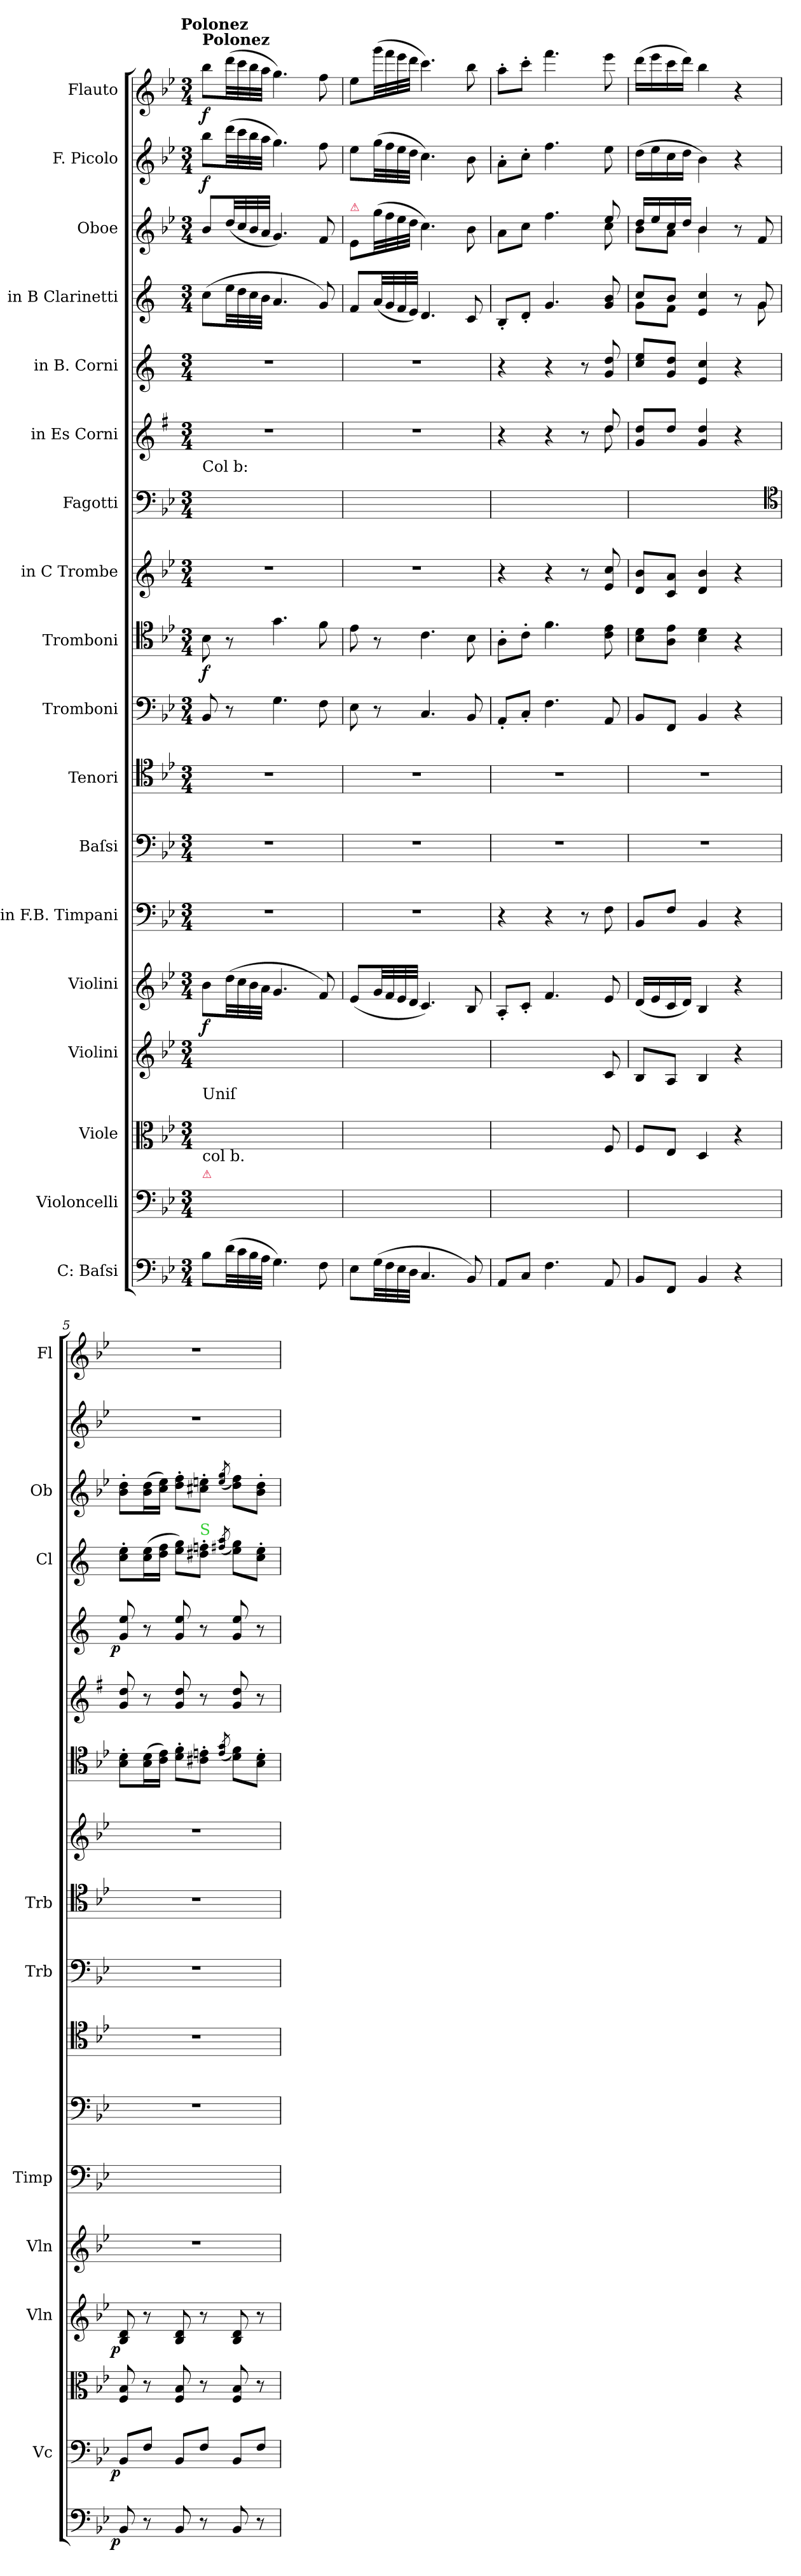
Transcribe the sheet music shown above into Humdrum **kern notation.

**kern	**dynam	**kern	**dynam	**kern	**kern	**dynam	**kern	**dynam	**kern	**kern	**kern	**kern	**kern	**dynam	**kern	**kern	**kern	**kern	**dynam	**kern	**kern	**kern	**dynam	**kern	**dynam
*part18	*part18	*part17	*part17	*part16	*part15	*part15	*part14	*part14	*part13	*part12	*part11	*part10	*part9	*part9	*part8	*part7	*part6	*part5	*part5	*part4	*part3	*part2	*part2	*part1	*part1
*staff18	*staff18	*staff17	*staff17	*staff16	*staff15	*staff15	*staff14	*staff14	*staff13	*staff12	*staff11	*staff10	*staff9	*staff9	*staff8	*staff7	*staff6	*staff5	*staff5	*staff4	*staff3	*staff2	*staff2	*staff1	*staff1
*I"C: Baſsi	*	*I"Violoncelli	*	*I"Viole	*I"Violini	*	*I"Violini	*	*I"in F.B. Timpani	*I"Baſsi	*I"Tenori	*I"Tromboni	*I"Tromboni	*	*I"in C Trombe	*I"Fagotti	*I"in Es Corni	*I"in B. Corni	*	*I"in B Clarinetti	*I"Oboe	*I"F. Picolo	*	*I"Flauto	*
*	*	*I'Vc	*	*	*I'Vln	*	*I'Vln	*	*I'Timp	*	*	*I'Trb	*I'Trb	*	*	*	*	*	*	*I'Cl	*I'Ob	*	*	*I'Fl	*
*clefF4	*	*clefF4	*	*clefC3	*clefG2	*	*clefG2	*	*clefF4	*clefF4	*clefC4	*clefF4	*clefC4	*	*clefG2	*clefF4	*clefG2	*clefG2	*	*clefG2	*clefG2	*clefG2	*	*clefG2	*
*	*	*	*	*	*	*	*	*	*	*	*	*	*	*	*	*	*ITrd-2c-3	*ITrd1c2	*	*ITrd1c2	*	*	*	*	*
*k[b-e-]	*	*k[b-e-]	*	*k[b-e-]	*k[b-e-]	*	*k[b-e-]	*	*k[b-e-]	*k[b-e-]	*k[b-e-]	*k[b-e-]	*k[b-e-]	*	*k[b-e-]	*k[b-e-]	*k[b-e-]	*k[b-e-]	*	*k[b-e-]	*k[b-e-]	*k[b-e-]	*	*k[b-e-]	*
*B-:	*	*B-:	*	*B-:	*B-:	*	*B-:	*	*B-:	*B-:	*B-:	*B-:	*B-:	*	*B-:	*B-:	*B-:	*	*	*	*B-:	*B-:	*	*B-:	*
!!LO:TX:omd:t=Polonez
*M3/4	*	*M3/4	*	*M3/4	*M3/4	*	*M3/4	*	*M3/4	*M3/4	*M3/4	*M3/4	*M3/4	*	*M3/4	*M3/4	*M3/4	*M3/4	*	*M3/4	*M3/4	*M3/4	*	*M3/4	*
=1	=1	=1	=1	=1	=1	=1	=1	=1	=1	=1	=1	=1	=1	=1	=1	=1	=1	=1	=1	=1	=1	=1	=1	=1	=1
!	!	!	!	!	!	!	!	!	!	!	!	!	!	!	!	!	!	!	!	!	!	!	!	!LO:TX:a:B:t=Polonez	!
!	!	!	!	!	!	!	!	!	!	!	!	!	!	!	!	!LO:TX:a:t=Col b&colon;	!	!	!	!	!	!	!	!	!
!	!	!	!	!	!LO:TX:b:t=Uniſ	!	!	!	!	!	!	!	!	!	!	!	!	!	!	!	!	!	!	!	!
!	!	!	!	!LO:TX:b:t=col b.	!	!	!	!	!	!	!	!	!	!	!	!	!	!	!	!	!	!	!	!	!
!	!	!LO:TX:a:color=crimson:t=⚠	!	!	!	!	!	!	!	!	!	!	!	!	!	!	!	!	!	!	!	!	!	!	!
8B-\L	.	8B-\Lyy	.	8B-/Lyy	8b-\Lyy	.	8b-\L	f	2.r	2.r	2.r	8BB-/	8B-\	f	2.r	8B-\Lyy	2.r	2.r	.	(>8b-\L	8b-/L	8bb-\L	f	8bb-\L	f
(32d\LL	.	32d\LLyy	.	32d/LLyy	32dd\LLyy	.	(>32dd\LL	.	.	.	.	8r	8r	.	.	32d\LLyy	.	.	.	32dd\LL	(32dd/LL	(32ddd\LL	.	(32ddd\LL	.
32c\	.	32c\yy	.	32c/yy	32cc\yy	.	32cc\	.	.	.	.	.	.	.	.	32c\yy	.	.	.	32cc\	32cc/	32ccc\	.	32ccc\	.
32B-\	.	32B-\yy	.	32B-/yy	32b-\yy	.	32b-\	.	.	.	.	.	.	.	.	32B-\yy	.	.	.	32b-\	32b-/	32bb-\	.	32bb-\	.
32A\JJJ	.	32A\JJJyy	.	32A/JJJyy	32a\JJJyy	.	32a\JJJ	.	.	.	.	.	.	.	.	32A\JJJyy	.	.	.	32a\JJJ	32a/JJJ	32aa\JJJ	.	32aa\JJJ	.
4.G\)	.	4.G\yy	.	4.G/yy	4.g/yy	.	4.g/	.	.	.	.	4.G\	4.g\	.	.	4.G\yy	.	.	.	4.g/	4.g/)	4.gg\)	.	4.gg\)	.
8F\	.	8F\yy	.	8F/yy	8f/yy	.	8f/)	.	.	.	.	8F\	8f\	.	.	8F\yy	.	.	.	8f/)	8f/	8ff\	.	8ff\	.
=2	=2	=2	=2	=2	=2	=2	=2	=2	=2	=2	=2	=2	=2	=2	=2	=2	=2	=2	=2	=2	=2	=2	=2	=2	=2
!	!	!	!	!	!	!	!	!	!	!	!	!	!	!	!	!	!	!	!	!	!LO:TX:a:color=crimson:t=⚠	!	!	!	!
8E-\L	.	8E-\Lyy	.	8E-/Lyy	8e-/Lyy	.	(8e-/L	.	2.r	2.r	2.r	8E-\	8e-\	.	2.r	8E-\Lyy	2.r	2.r	.	8e-/L	8e-/L	8ee-\L	.	8ee-\L	.
(>32G\LL	.	32G\LLyy	.	32G/LLyy	32g/LLyy	.	32g/LL	.	.	.	.	8r	8r	.	.	32G\LLyy	.	.	.	(32g/LL	(32gg\LL	(32gg\LL	.	(32ggg\LL	.
32F\	.	32F\yy	.	32F/yy	32f/yy	.	32f/	.	.	.	.	.	.	.	.	32F\yy	.	.	.	32f/	32ff\	32ff\	.	32fff\	.
32E-\	.	32E-\yy	.	32E-/yy	32e-/yy	.	32e-/	.	.	.	.	.	.	.	.	32E-\yy	.	.	.	32e-/	32ee-\	32ee-\	.	32eee-\	.
32D\JJJ	.	32D\JJJyy	.	32D/JJJyy	32d/JJJyy	.	32d/JJJ	.	.	.	.	.	.	.	.	32D\JJJyy	.	.	.	32d/JJJ)	32dd\JJJ	32dd\JJJ	.	32ddd\JJJ	.
4.C/	.	4.C/yy	.	4.C/yy	4.c/yy	.	4.c/)	.	.	.	.	4.C/	4.c\	.	.	4.C/yy	.	.	.	4.c/	4.cc\)	4.cc\)	.	4.ccc\)	.
8BB-/)	.	8BB-/yy	.	8BB-/yy	8B-/yy	.	8B-/	.	.	.	.	8BB-/	8B-\	.	.	8BB-/yy	.	.	.	8B-/	8b-\	8b-\	.	8bb-\	.
=3	=3	=3	=3	=3	=3	=3	=3	=3	=3	=3	=3	=3	=3	=3	=3	=3	=3	=3	=3	=3	=3	=3	=3	=3	=3
*	*	*	*	*	*	*	*	*	*	*	*	*	*	*	*	*	*^	*	*	*	*^	*	*	*	*
8AA/L	.	8AA/Lyy	.	8AA/Lyy	8A'/Lyy	.	8A'/L	.	4r	2.r	2.r	8AA'/L	8A'\L	.	4r	8AA/Lyy	4r	4reyy	4r	.	8A'/L	8a\L	2rcyy	8a'\L	.	8aa'\L	.
8C/J	.	8C/Jyy	.	8C/Jyy	8c'/Jyy	.	8c'/J	.	.	.	.	8C'/J	8c'\J	.	.	8C/Jyy	.	.	.	.	8c'/J	8cc\J	.	8cc'\J	.	8ccc'\J	.
4.F\	.	4.F\yy	.	4.F/yy	4.f/yy	.	4.f/	.	4r	.	.	4.F\	4.f\	.	4r	4.F\yy	4r	4reyy	4r	.	4.f/	4.ff\	.	4.ff\	.	4.fff\	.
.	.	.	.	.	.	.	.	.	8r	.	.	.	.	.	8r	.	8r	8reyy	8r	.	.	.	8rcyy	.	.	.	.
8AA/	.	8AA/yy	.	8F/	8c/	.	8e-/	.	8F\	.	.	8AA/	8c\ 8e-\	.	8e-/ 8cc/	8AA/yy	8ff/	8ff\	8f/ 8cc/	.	8f/ 8a/	8ee-/	8cc\	8ee-\	.	8eee-\	.
*	*	*	*	*	*	*	*	*	*	*	*	*	*	*	*	*	*v	*v	*	*	*	*	*	*	*	*	*
=4	=4	=4	=4	=4	=4	=4	=4	=4	=4	=4	=4	=4	=4	=4	=4	=4	=4	=4	=4	=4	=4	=4	=4	=4	=4	=4
*	*	*	*	*	*	*	*	*	*	*	*	*	*	*	*	*	*	*	*	*^	*	*	*	*	*	*
8BB-/L	.	8BB-/Lyy	.	8F/L	8B-/L	.	(16d/LL	.	8BB-/L	2.r	2.r	8BB-/L	8B-\ 8d\L	.	8d/ 8b-/L	8BB-/Lyy	8b-/ 8ff/L	8b-/ 8dd/L	.	8b-/L	8f\L	16dd/LL	8b-\L	(16dd\LL	.	(16ddd\LL	.
.	.	.	.	.	.	.	16e-/	.	.	.	.	.	.	.	.	.	.	.	.	.	.	16ee-/	.	16ee-\	.	16eee-\	.
8FF/J	.	8FF/Jyy	.	8E-/J	8A/J	.	16c/	.	8F/J	.	.	8FF/J	8A\ 8e-\J	.	8c/ 8a/J	8FF/Jyy	8ff/J	8f/ 8cc/J	.	8a/J	8e-\J	16cc/	8a\J	16cc\	.	16ccc\	.
.	.	.	.	.	.	.	16d/JJ)	.	.	.	.	.	.	.	.	.	.	.	.	.	.	16dd/JJ	.	16dd\JJ	.	16ddd\JJ)	.
4BB-/	.	4BB-/yy	.	4D/	4B-/	.	4B-/	.	4BB-/	.	.	4BB-/	4B-\ 4d\	.	4d/ 4b-/	4BB-/yy	4b-/ 4ff/	4d/ 4b-/	.	4d/ 4b-/	4ryy	4b-/	4b-\	4b-\)	.	4bb-\	.
4r	.	4ryy	.	4r	4r	.	4r	.	4r	.	.	4r	4r	.	4r	4ryy	4r	4r	.	8r	8rcyy	8r	4rcyy	4r	.	4r	.
.	.	.	.	.	.	.	.	.	.	.	.	.	.	.	.	.	.	.	.	8f/	8f\	8f/	.	.	.	.	.
*	*	*	*	*	*	*	*	*	*	*	*	*	*	*	*	*	*	*	*	*v	*v	*	*	*	*	*	*
*	*	*	*	*	*	*	*	*	*	*	*	*	*	*	*	*	*	*	*	*	*v	*v	*	*	*	*
*	*	*	*	*	*	*	*	*	*	*	*	*	*	*	*	*clefC4	*	*	*	*	*	*	*	*	*
=5	=5	=5	=5	=5	=5	=5	=5	=5	=5	=5	=5	=5	=5	=5	=5	=5	=5	=5	=5	=5	=5	=5	=5	=5	=5
*	*	*	*	*	*	*	*	*	*	*	*	*	*	*	*	*	*	*	*	*^	*	*	*	*	*
!	!LO:DY:rj	!	!LO:DY:rj	!	!	!LO:DY:rj	!	!	!	!	!	!	!	!	!	!	!	!	!LO:DY:rj	!	!	!	!	!	!	!
*	*	*	*	*	*	*	*	*	*	*	*	*	*	*	*	*	*	*	*	*v	*v	*	*	*	*	*
8BB-/	p	8BB-/L	p	8F/ 8B-/	8B-/ 8d/	p	2.r	.	2.ryy	2.r	2.r	2.r	2.r	.	2.r	8B-'\ 8d'\L	8b-/ 8ff/	8f/ 8dd/	p	8b-'\ 8dd'\L	8b-'\ 8dd'\L	2.r	.	2.r	.
8r	.	8F/J	.	8r	8r	.	.	.	.	.	.	.	.	.	.	(16B-\ 16d\L	8r	8r	.	(16b-\ 16dd\L	(16b-\ 16dd\L	.	.	.	.
.	.	.	.	.	.	.	.	.	.	.	.	.	.	.	.	16c\ 16e-\JJ)	.	.	.	16cc\ 16ee-\JJ	16cc\ 16ee-\JJ)	.	.	.	.
8BB-/	.	8BB-/L	.	8F/ 8B-/	8B-/ 8d/	.	.	.	.	.	.	.	.	.	.	8d'\ 8f'\L	8b-/ 8ff/	8f/ 8dd/	.	8dd\ 8ff\L)	8dd'\ 8ff'\L	.	.	.	.
!	!	!	!	!	!	!	!	!	!	!	!	!	!	!	!	!	!	!	!	!LO:TX:a:color=limegreen:t=S	!	!	!	!	!
8r	.	8F/J	.	8r	8r	.	.	.	.	.	.	.	.	.	.	8c#X'\ 8en'\J	8r	8r	.	8cc#X'\ 8ee-X'\J	8cc#X'\ 8een'\J	.	.	.	.
.	.	.	.	.	.	.	.	.	.	.	.	.	.	.	.	(8qe/ 8qg/	.	.	.	(8qeen/ 8qgg/	(<8qee/ 8qgg/	.	.	.	.
8BB-/	.	8BB-/L	.	8F/ 8B-/	8B-/ 8d/	.	.	.	.	.	.	.	.	.	.	8d\ 8f\L)	8b-/ 8ff/	8f/ 8dd/	.	8dd\ 8ff\L)	8dd\ 8ff\L)	.	.	.	.
8r	.	8F/J	.	8r	8r	.	.	.	.	.	.	.	.	.	.	8B-'\ 8d'\J	8r	8r	.	8b-'\ 8dd'\J	8b-'\ 8dd'\J	.	.	.	.
=	=	=	=	=	=	=	=	=	=	=	=	=	=	=	=	=	=	=	=	=	=	=	=	=	=
*-	*-	*-	*-	*-	*-	*-	*-	*-	*-	*-	*-	*-	*-	*-	*-	*-	*-	*-	*-	*-	*-	*-	*-	*-	*-
